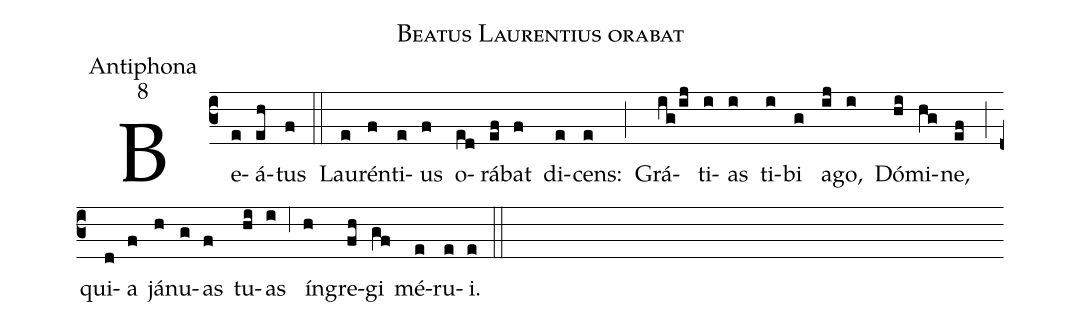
name:Beatus Laurentius orabat;
office-part:Antiphona;
mode:8;
%%
(c3) Be(e)á(eh)tus(f) (::)
Lau(e)rén(f)ti(e)us(f) o(ed)rá(ef)bat(f) di(e)cens:(e) (;) Grá(ig/ij)ti(i)as(i) ti(i)bi(g) a(ij)go,(i) Dó(hi)mi(hg)ne,(ef) (;) qui(d)a(f) já(h)nu(g)as(f) tu(hi)as(i) (,6) ín(h)gre(fh)gi(gf) mé(e)ru(e)i.(e) (::)
